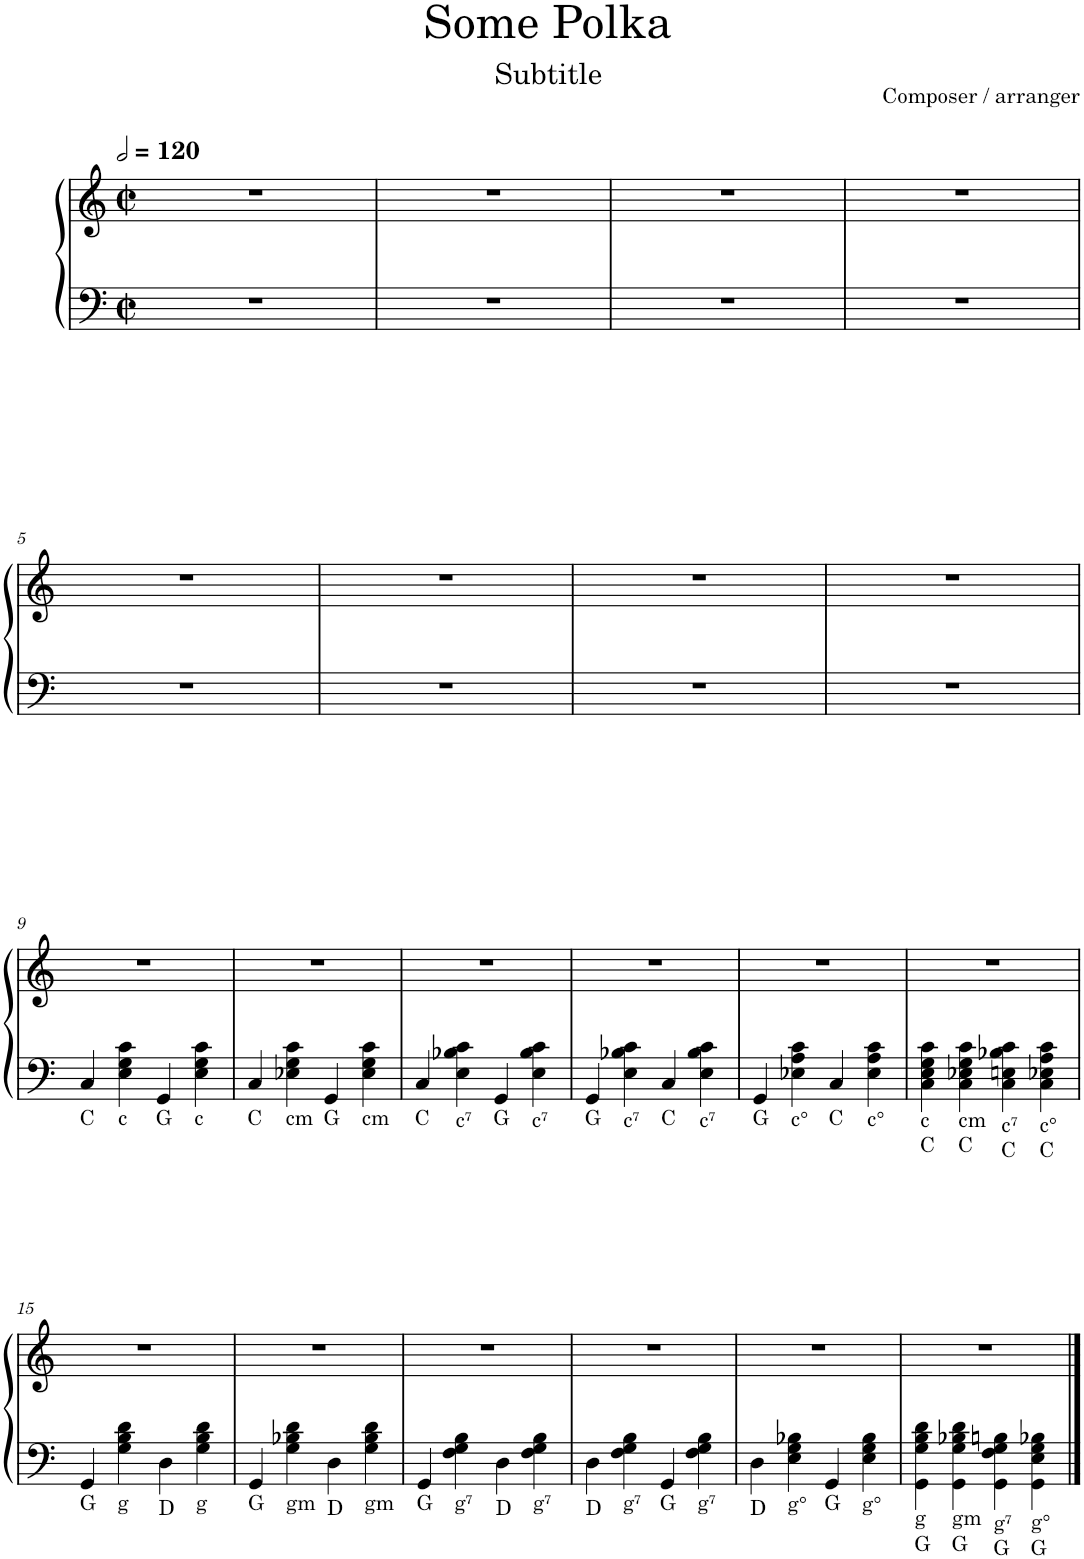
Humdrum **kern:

**kern	**kern	**kern
*part1	*part1	*part1
*staff3	*staff2	*staff1
*I"Accordion	*	*
*I'Acc.	*	*
*	*stria5	*
*clefF4	*clefF4	*clefG2
*k[]	*k[]	*k[]
*M2/2	*M2/2	*M2/2
*met(c|)	*met(c|)	*met(c|)
*MM240	*MM240	*MM240
=1	=1	=1
1r	1r	1r
=2	=2	=2
1r	1r	1r
=3	=3	=3
1r	1r	1r
=4	=4	=4
1r	1r	1r
!!LO:LB:g=z
=5	=5	=5
1r	1r	1r
=6	=6	=6
1r	1r	1r
=7	=7	=7
1r	1r	1r
=8	=8	=8
1r	1r	1r
!!LO:LB:g=z
=9	=9	=9
!LO:TX:b:t=C	!	!
4C/	4C	1r
!LO:TX:b:t=c	!	!
4E\ 4G\ 4c\	4c	.
!LO:TX:b:t=G	!	!
4GG/	4GG	.
!LO:TX:b:t=c	!	!
4E\ 4G\ 4c\	4c	.
=10	=10	=10
!LO:TX:b:t=C	!	!
4C/	4C	1r
!LO:TX:b:t=cm	!	!
4E-X\ 4G\ 4c\	4c	.
!LO:TX:b:t=G	!	!
4GG/	4GG	.
!LO:TX:b:t=cm	!	!
4E-\ 4G\ 4c\	4c	.
=11	=11	=11
!LO:TX:b:t=C	!	!
4C/	4C	1r
!LO:TX:b:t=c⁷	!	!
4E\ 4B-X\ 4c\	4c	.
!LO:TX:b:t=G	!	!
4GG/	4GG	.
!LO:TX:b:t=c⁷	!	!
4E\ 4B-\ 4c\	4c	.
=12	=12	=12
!LO:TX:b:t=G	!	!
4GG/	4GG	1r
!LO:TX:b:t=c⁷	!	!
4E\ 4B-X\ 4c\	4c	.
!LO:TX:b:t=C	!	!
4C/	4C	.
!LO:TX:b:t=c⁷	!	!
4E\ 4B-\ 4c\	4c	.
=13	=13	=13
!LO:TX:b:t=G	!	!
4GG/	4GG	1r
!LO:TX:b:t=c°	!	!
4E-X\ 4A\ 4c\	4c	.
!LO:TX:b:t=C	!	!
4C/	4C	.
!LO:TX:b:t=c°	!	!
4E-\ 4A\ 4c\	4c	.
=14	=14	=14
!LO:TX:b:t=c	!	!
!LO:TX:b:t=C	!	!
4C\> 4E\> 4G\> 4c\>	4C> 4c>	1r
!LO:TX:b:t=cm	!	!
!LO:TX:b:t=C	!	!
4C\> 4E-X\> 4G\> 4c\>	4C> 4c>	.
!LO:TX:b:t=c⁷	!	!
!LO:TX:b:t=C	!	!
4C\> 4En\> 4B-X\> 4c\>	4C> 4c>	.
!LO:TX:b:t=c°	!	!
!LO:TX:b:t=C	!	!
4C\> 4E-X\> 4A\> 4c\>	4C> 4c>	.
!!LO:LB:g=z
=15	=15	=15
!LO:TX:b:t=G	!	!
4GG/	4GG	1r
!LO:TX:b:t=g	!	!
4G\ 4B\ 4d\	4G	.
!LO:TX:b:t=D	!	!
4D\	4D	.
!LO:TX:b:t=g	!	!
4G\ 4B\ 4d\	4G	.
=16	=16	=16
!LO:TX:b:t=G	!	!
4GG/	4GG	1r
!LO:TX:b:t=gm	!	!
4G\ 4B-X\ 4d\	4G	.
!LO:TX:b:t=D	!	!
4D\	4D	.
!LO:TX:b:t=gm	!	!
4G\ 4B-\ 4d\	4G	.
=17	=17	=17
!LO:TX:b:t=G	!	!
4GG/	4GG	1r
!LO:TX:b:t=g⁷	!	!
4F\ 4G\ 4B\	4G	.
!LO:TX:b:t=D	!	!
4D\	4D	.
!LO:TX:b:t=g⁷	!	!
4F\ 4G\ 4B\	4G	.
=18	=18	=18
!LO:TX:b:t=D	!	!
4D\	4D	1r
!LO:TX:b:t=g⁷	!	!
4F\ 4G\ 4B\	4G	.
!LO:TX:b:t=G	!	!
4GG/	4GG	.
!LO:TX:b:t=g⁷	!	!
4F\ 4G\ 4B\	4G	.
=19	=19	=19
!LO:TX:b:t=D	!	!
4D\	4D	1r
!LO:TX:b:t=g°	!	!
4E\ 4G\ 4B-X\	4G	.
!LO:TX:b:t=G	!	!
4GG/	4GG	.
!LO:TX:b:t=g°	!	!
4E\ 4G\ 4B-\	4G	.
=20	=20	=20
!LO:TX:b:t=g	!	!
!LO:TX:b:t=G	!	!
4GG\> 4G\> 4B\> 4d\>	4GG> 4G>	1r
!LO:TX:b:t=gm	!	!
!LO:TX:b:t=G	!	!
4GG\> 4G\> 4B-X\> 4d\>	4GG> 4G>	.
!LO:TX:b:t=g⁷	!	!
!LO:TX:b:t=G	!	!
4GG\> 4F\> 4G\> 4Bn\>	4GG> 4G>	.
!LO:TX:b:t=g°	!	!
!LO:TX:b:t=G	!	!
4GG\> 4E\> 4G\> 4B-X\>	4GG> 4G>	.
==	==	==
*-	*-	*-
